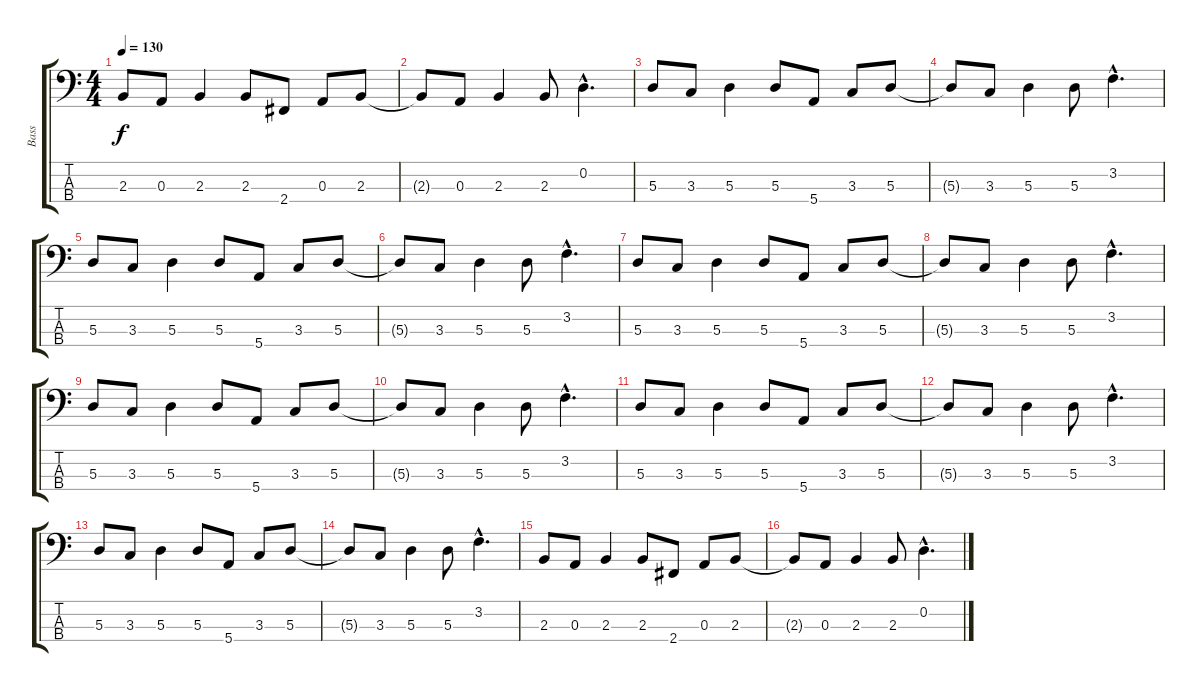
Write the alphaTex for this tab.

\track ("Bass" "Bass") {instrument electricbasspick}
\staff {score tabs}
\tuning (G2 D2 A1 E1) {hide}
\ts (4 4)
\tempo 130
\clef f4
\ks c
2.3.8{dy f} 0.3.8 2.3.4 2.3.8 2.4.8 0.3.8 2.3.8 |
2.3{t}.8 0.3.8 2.3.4 2.3.8 0.2{hac}.4{d} |
5.3.8 3.3.8 5.3.4 5.3.8 5.4.8 3.3.8 5.3.8 |
5.3{t}.8 3.3.8 5.3.4 5.3.8 3.2{hac}.4{d} |
5.3.8 3.3.8 5.3.4 5.3.8 5.4.8 3.3.8 5.3.8 |
5.3{t}.8 3.3.8 5.3.4 5.3.8 3.2{hac}.4{d} |
5.3.8 3.3.8 5.3.4 5.3.8 5.4.8 3.3.8 5.3.8 |
5.3{t}.8 3.3.8 5.3.4 5.3.8 3.2{hac}.4{d} |
5.3.8 3.3.8 5.3.4 5.3.8 5.4.8 3.3.8 5.3.8 |
5.3{t}.8 3.3.8 5.3.4 5.3.8 3.2{hac}.4{d} |
5.3.8 3.3.8 5.3.4 5.3.8 5.4.8 3.3.8 5.3.8 |
5.3{t}.8 3.3.8 5.3.4 5.3.8 3.2{hac}.4{d} |
5.3.8 3.3.8 5.3.4 5.3.8 5.4.8 3.3.8 5.3.8 |
5.3{t}.8 3.3.8 5.3.4 5.3.8 3.2{hac}.4{d} |
2.3.8 0.3.8 2.3.4 2.3.8 2.4.8 0.3.8 2.3.8 |
2.3{t}.8 0.3.8 2.3.4 2.3.8 0.2{hac}.4{d}
